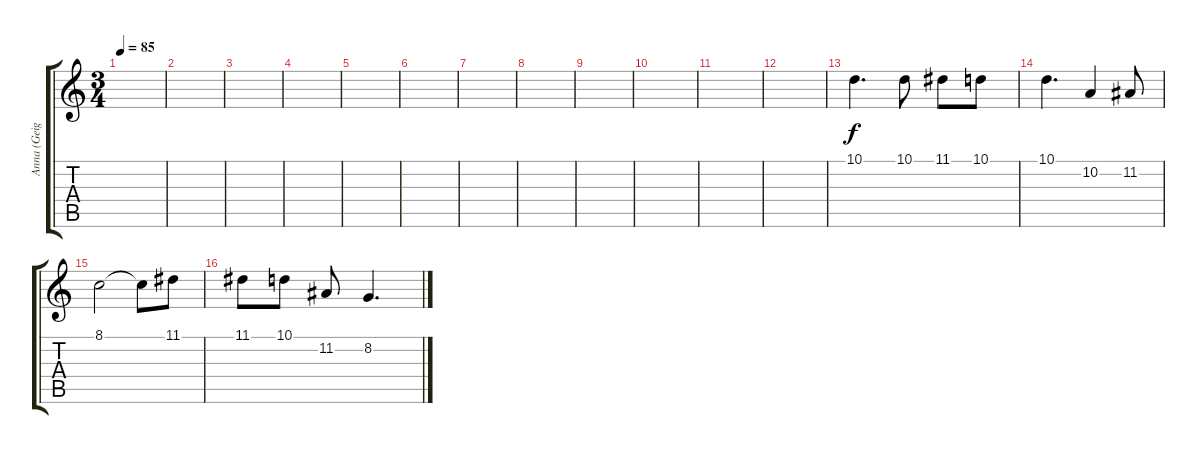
\track ("Anna (Geige)" "Anna (Geig") {instrument violin}
\staff {score tabs}
\tuning (E4 B3 G3 D3 A2 E2) {hide}
\ts (3 4)
\tempo 85
\clef g2
\ks c
|
|
|
|
|
|
|
|
|
|
|
|
10.1.4{d} 10.1.8 11.1.8 10.1.8 |
10.1.4{d} 10.2.4 11.2.8 |
8.1.2 8.1{t}.8 11.1.8 |
11.1.8 10.1.8 11.2.8 8.2.4{d}
